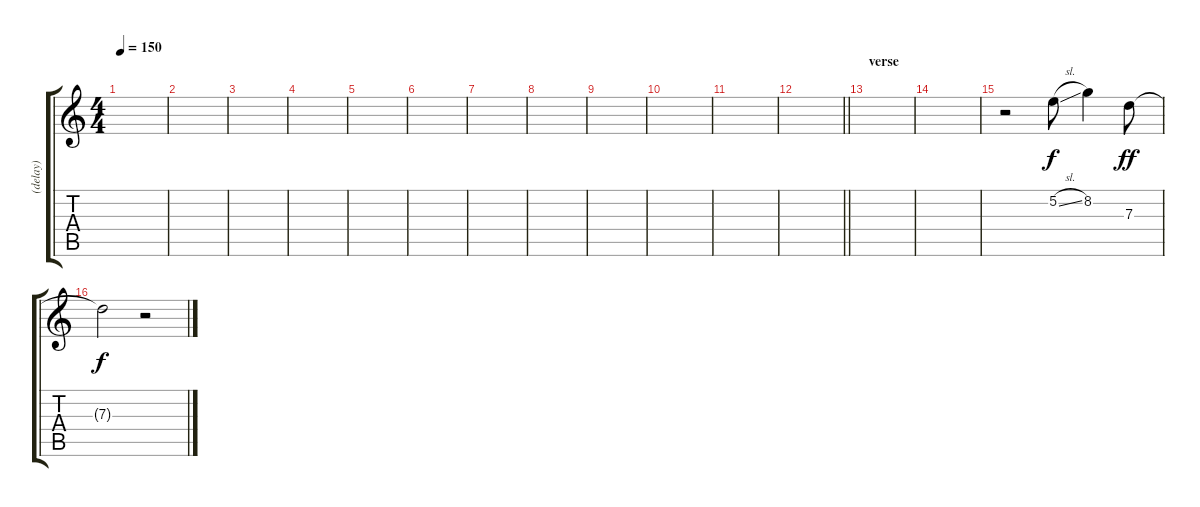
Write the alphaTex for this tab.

\track ("(delay)" "(delay)") {instrument overdrivenguitar}
\staff {score tabs}
\tuning (E4 B3 G3 D3 A2 E2) {hide}
\ts (4 4)
\tempo 150
\clef g2
\ks c
|
|
|
|
|
|
|
|
|
|
|
\barLineRight lightlight
|
\section ("" "verse")
|
|
r.2 5.2{sl}.8 8.2.4 7.3.8{dy ff} |
7.3{t}.2{dy f} r.2
